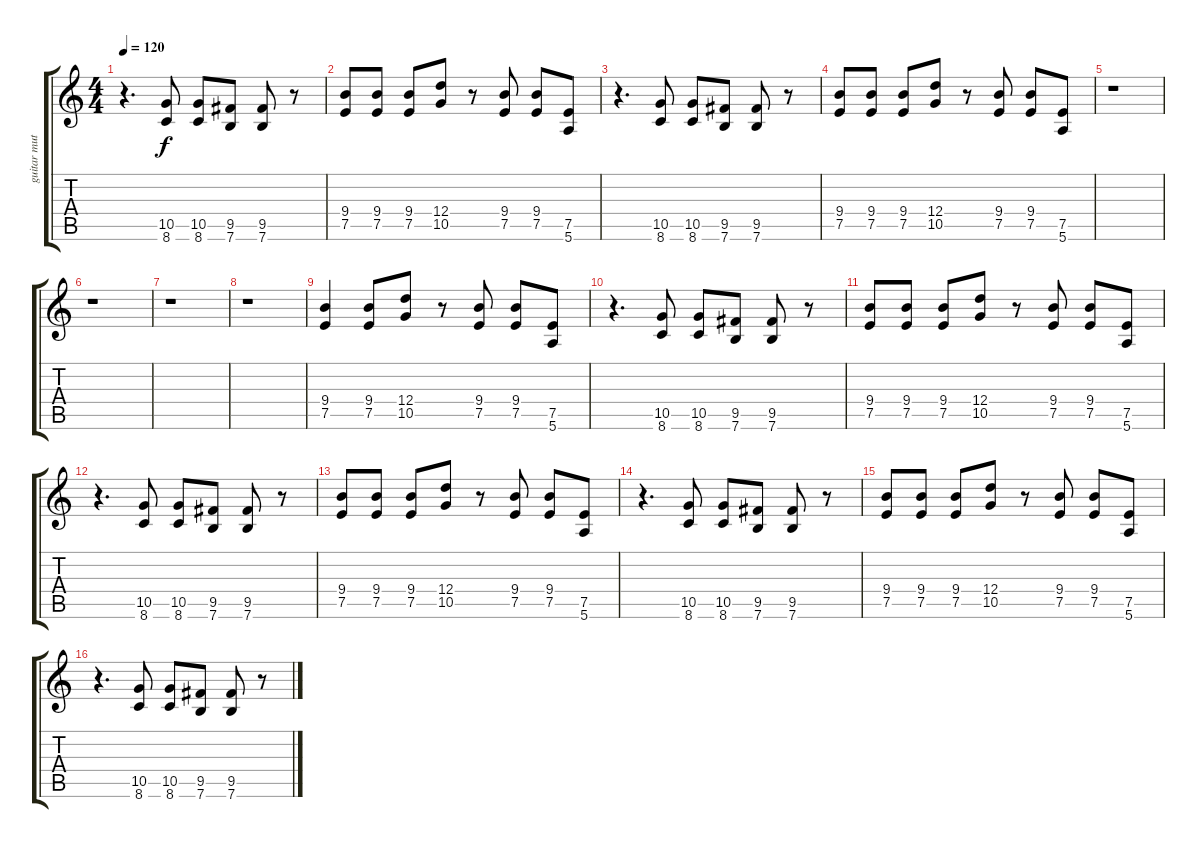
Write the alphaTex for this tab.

\track ("guitar muted " "guitar mut") {instrument electricguitarmuted}
\staff {score tabs}
\tuning (E4 B3 G3 D3 A2 E2) {hide}
\ts (4 4)
\tempo 120
\clef g2
\ks c
r.4{d dy f} (10.5 8.6).8 (10.5 8.6).8 (9.5 7.6).8 (9.5 7.6).8 r.8 |
(9.4 7.5).8 (9.4 7.5).8 (9.4 7.5).8 (12.4 10.5).8 r.8 (9.4 7.5).8 (9.4 7.5).8 (7.5 5.6).8 |
r.4{d} (10.5 8.6).8 (10.5 8.6).8 (9.5 7.6).8 (9.5 7.6).8 r.8 |
(9.4 7.5).8 (9.4 7.5).8 (9.4 7.5).8 (12.4 10.5).8 r.8 (9.4 7.5).8 (9.4 7.5).8 (7.5 5.6).8 |
r.1 |
r.1 |
r.1 |
r.1 |
(9.4 7.5).4 (9.4 7.5).8 (12.4 10.5).8 r.8 (9.4 7.5).8 (9.4 7.5).8 (7.5 5.6).8 |
r.4{d} (10.5 8.6).8 (10.5 8.6).8 (9.5 7.6).8 (9.5 7.6).8 r.8 |
(9.4 7.5).8 (9.4 7.5).8 (9.4 7.5).8 (12.4 10.5).8 r.8 (9.4 7.5).8 (9.4 7.5).8 (7.5 5.6).8 |
r.4{d} (10.5 8.6).8 (10.5 8.6).8 (9.5 7.6).8 (9.5 7.6).8 r.8 |
(9.4 7.5).8 (9.4 7.5).8 (9.4 7.5).8 (12.4 10.5).8 r.8 (9.4 7.5).8 (9.4 7.5).8 (7.5 5.6).8 |
r.4{d} (10.5 8.6).8 (10.5 8.6).8 (9.5 7.6).8 (9.5 7.6).8 r.8 |
(9.4 7.5).8 (9.4 7.5).8 (9.4 7.5).8 (12.4 10.5).8 r.8 (9.4 7.5).8 (9.4 7.5).8 (7.5 5.6).8 |
r.4{d} (10.5 8.6).8 (10.5 8.6).8 (9.5 7.6).8 (9.5 7.6).8 r.8
